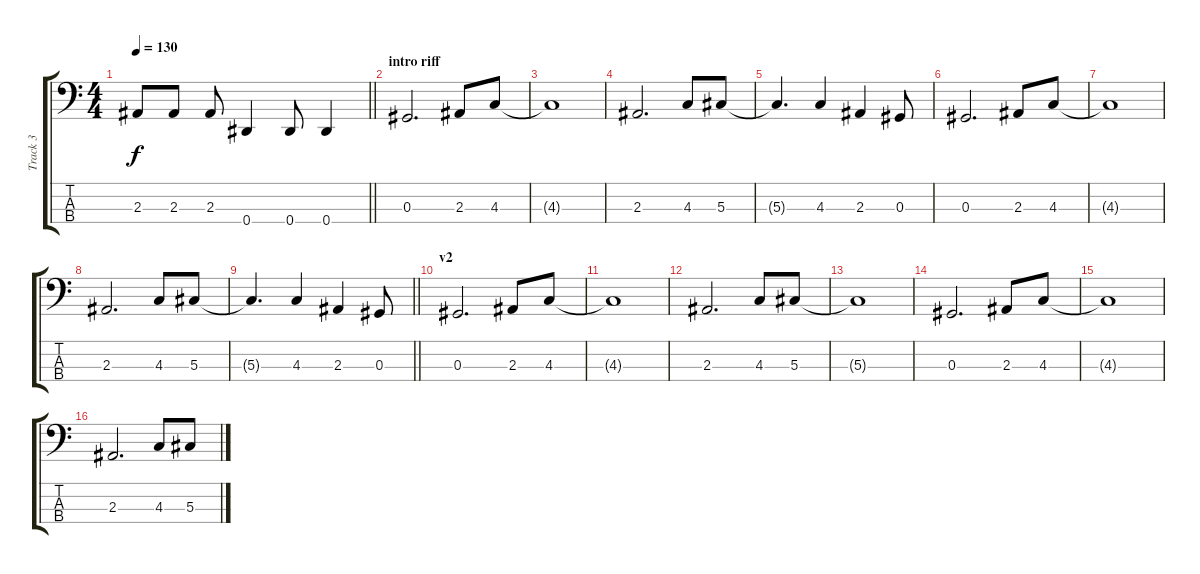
\track ("Track 3" "Track 3") {instrument electricbassfinger}
\staff {score tabs}
\tuning (Gb2 Db2 Ab1 Eb1) {hide}
\ts (4 4)
\tempo 130
\clef f4
\barLineRight lightlight
\ks c
2.3{t}.8{dy f} 2.3.8 2.3.8 0.4.4 0.4.8 0.4.4 |
\section ("" "intro riff")
0.3.2{d} 2.3.8 4.3.8 |
4.3{t}.1 |
2.3.2{d} 4.3.8 5.3.8 |
5.3{t}.4{d} 4.3.4 2.3.4 0.3.8 |
0.3.2{d} 2.3.8 4.3.8 |
4.3{t}.1 |
2.3.2{d} 4.3.8 5.3.8 |
\barLineRight lightlight
5.3{t}.4{d} 4.3.4 2.3.4 0.3.8 |
\section ("" "v2")
0.3.2{d} 2.3.8 4.3.8 |
4.3{t}.1 |
2.3.2{d} 4.3.8 5.3.8 |
5.3{t}.1 |
0.3.2{d} 2.3.8 4.3.8 |
4.3{t}.1 |
2.3.2{d} 4.3.8 5.3.8
